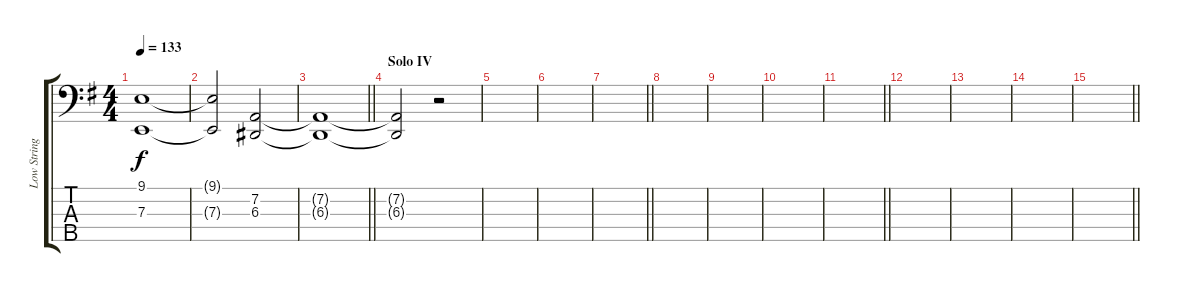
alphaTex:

\track ("Low Strings Standard" "Low String") {instrument stringensemble1}
\staff {score tabs}
\tuning (G2 D2 A1 E1 B0) {hide}
\ts (4 4)
\tempo 133
\clef f4
\ks eminor
(9.1{t} 7.3{t}).1{dy f} |
(9.1{t} 7.3{t}).2 (7.2 6.3).2 |
\barLineRight lightlight
(7.2{t} 6.3{t}).1 |
\section ("" "Solo IV")
(7.2{t} 6.3{t}).2{volume 0} r.2 |
|
|
\barLineRight lightlight
|
|
|
|
\barLineRight lightlight
|
|
|
|
\barLineRight lightlight
